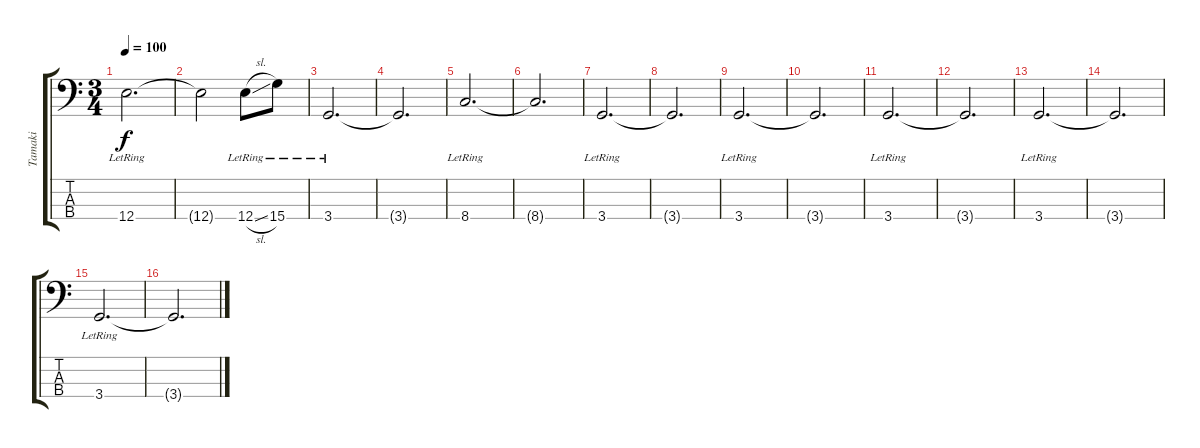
\track ("Tamaki" "Tamaki") {instrument electricbassfinger}
\staff {score tabs}
\tuning (G2 D2 A1 E1) {hide}
\ts (3 4)
\tempo 100
\clef f4
\ks c
12.4{lr}.2{d dy f} |
12.4{t}.2 12.4{sl lr}.8 15.4{lr}.8 |
3.4{lr}.2{d} |
3.4{t}.2{d} |
8.4{lr}.2{d} |
8.4{t}.2{d} |
3.4{lr}.2{d} |
3.4{t}.2{d} |
3.4{lr}.2{d} |
3.4{t}.2{d} |
3.4{lr}.2{d} |
3.4{t}.2{d} |
3.4{lr}.2{d} |
3.4{t}.2{d} |
3.4{lr}.2{d} |
3.4{t}.2{d}
